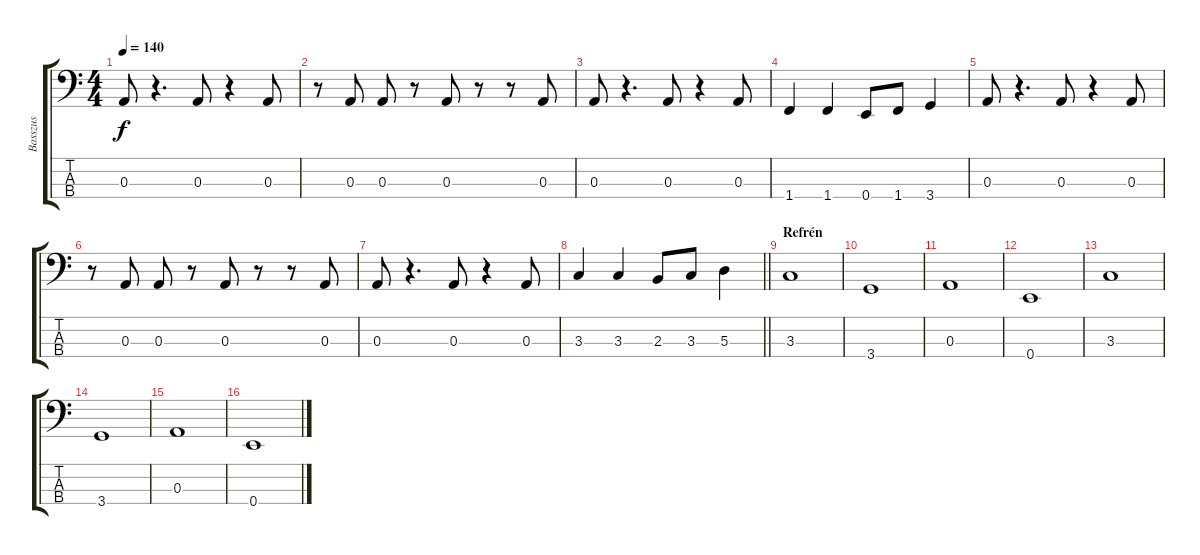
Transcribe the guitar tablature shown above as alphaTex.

\track ("Basszus" "Basszus") {instrument electricbassfinger}
\staff {score tabs}
\tuning (G2 D2 A1 E1) {hide}
\ts (4 4)
\tempo 140
\clef f4
\ks c
0.3.8{dy f} r.4{d} 0.3.8 r.4 0.3.8 |
r.8 0.3.8 0.3.8 r.8 0.3.8 r.8 r.8 0.3.8 |
0.3.8 r.4{d} 0.3.8 r.4 0.3.8 |
1.4.4 1.4.4 0.4.8 1.4.8 3.4.4 |
0.3.8 r.4{d} 0.3.8 r.4 0.3.8 |
r.8 0.3.8 0.3.8 r.8 0.3.8 r.8 r.8 0.3.8 |
0.3.8 r.4{d} 0.3.8 r.4 0.3.8 |
\barLineRight lightlight
3.3.4 3.3.4 2.3.8 3.3.8 5.3.4 |
\section ("" "Refrén")
3.3.1 |
3.4.1 |
0.3.1 |
0.4.1 |
3.3.1 |
3.4.1 |
0.3.1 |
0.4.1
